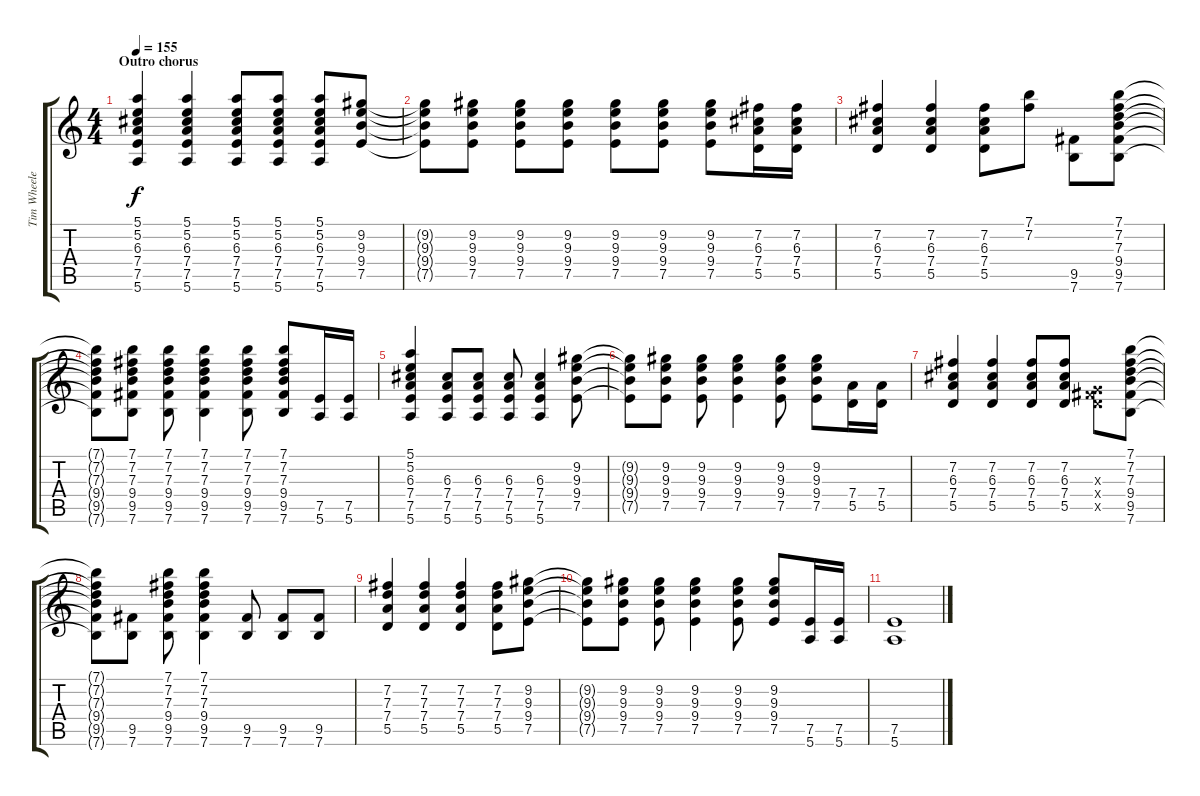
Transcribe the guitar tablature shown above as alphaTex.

\track ("Tim Wheeler" "Tim Wheele") {instrument acousticguitarsteel}
\staff {score tabs}
\tuning (E4 B3 G3 D3 A2 E2) {hide}
\ts (4 4)
\section ("" "Outro chorus")
\tempo 155
\clef g2
\ks c
(5.1 5.2 6.3 7.4 7.5 5.6).4{dy f} (5.1 5.2 6.3 7.4 7.5 5.6).4 (5.1 5.2 6.3 7.4 7.5 5.6).8 (5.1 5.2 6.3 7.4 7.5 5.6).8 (5.1 5.2 6.3 7.4 7.5 5.6).8 (9.2 9.3 9.4 7.5).8 |
(9.2{t} 9.3{t} 9.4{t} 7.5{t}).8 (9.2 9.3 9.4 7.5).8 (9.2 9.3 9.4 7.5).8 (9.2 9.3 9.4 7.5).8 (9.2 9.3 9.4 7.5).8 (9.2 9.3 9.4 7.5).8 (9.2 9.3 9.4 7.5).8 (7.2 6.3 7.4 5.5).16 (7.2 6.3 7.4 5.5).16 |
(7.2 6.3 7.4 5.5).4 (7.2 6.3 7.4 5.5).4 (7.2 6.3 7.4 5.5).8 (7.1 7.2).8 (9.5 7.6).8 (7.1 7.2 7.3 9.4 9.5 7.6).8 |
(7.1{t} 7.2{t} 7.3{t} 9.4{t} 9.5{t} 7.6{t}).8 (7.1 7.2 7.3 9.4 9.5 7.6).8 (7.1 7.2 7.3 9.4 9.5 7.6).8 (7.1 7.2 7.3 9.4 9.5 7.6).4 (7.1 7.2 7.3 9.4 9.5 7.6).8 (7.1 7.2 7.3 9.4 9.5 7.6).8 (7.5 5.6).16 (7.5 5.6).16 |
(5.1 5.2 6.3 7.4 7.5 5.6).4 (6.3 7.4 7.5 5.6).8 (6.3 7.4 7.5 5.6).8 (6.3 7.4 7.5 5.6).8 (6.3 7.4 7.5 5.6).4 (9.2 9.3 9.4 7.5).8 |
(9.2{t} 9.3{t} 9.4{t} 7.5{t}).8 (9.2 9.3 9.4 7.5).8 (9.2 9.3 9.4 7.5).8 (9.2 9.3 9.4 7.5).4 (9.2 9.3 9.4 7.5).8 (9.2 9.3 9.4 7.5).8 (7.4 5.5).16 (7.4 5.5).16 |
(7.2 6.3 7.4 5.5).4 (7.2 6.3 7.4 5.5).4 (7.2 6.3 7.4 5.5).8 (7.2 6.3 7.4 5.5).8 (0.3{x} 0.4{x} 9.5{x}).8 (7.1 7.2 7.3 9.4 9.5 7.6).8 |
(7.1{t} 7.2{t} 7.3{t} 9.4{t} 9.5{t} 7.6{t}).8 (9.5 7.6).8 (7.1 7.2 7.3 9.4 9.5 7.6).8 (7.1 7.2 7.3 9.4 9.5 7.6).4 (9.5 7.6).8 (9.5 7.6).8 (9.5 7.6).8 |
(7.2 7.3 7.4 5.5).4 (7.2 7.3 7.4 5.5).4 (7.2 7.3 7.4 5.5).4 (7.2 7.3 7.4 5.5).8 (9.2 9.3 9.4 7.5).8 |
(9.2{t} 9.3{t} 9.4{t} 7.5{t}).8 (9.2 9.3 9.4 7.5).8 (9.2 9.3 9.4 7.5).8 (9.2 9.3 9.4 7.5).4 (9.2 9.3 9.4 7.5).8 (9.2 9.3 9.4 7.5).8 (7.5 5.6).16 (7.5 5.6).16 |
(7.5 5.6).1
